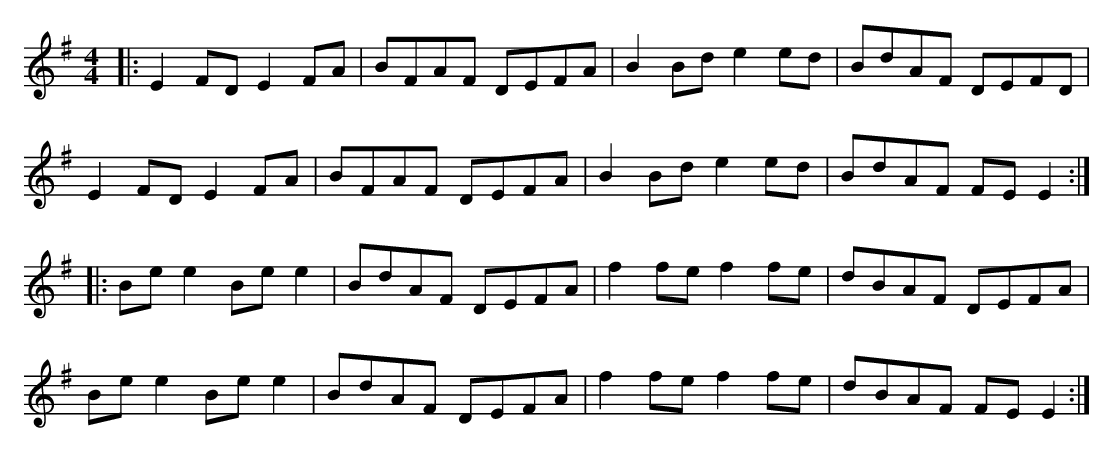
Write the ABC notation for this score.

X:1
M:4/4
K:Emin
|:E2 FD E2 FA|BFAF DEFA|B2 Bd e2 ed|BdAF DEFD|
E2 FD E2 FA|BFAF DEFA|B2 Bd e2 ed|BdAF FE E2:|
|:Be e2 Be e2|BdAF DEFA|f2 fe f2 fe|dBAF DEFA|
Be e2 Be e2|BdAF DEFA|f2 fe f2 fe|dBAF FE E2:|
